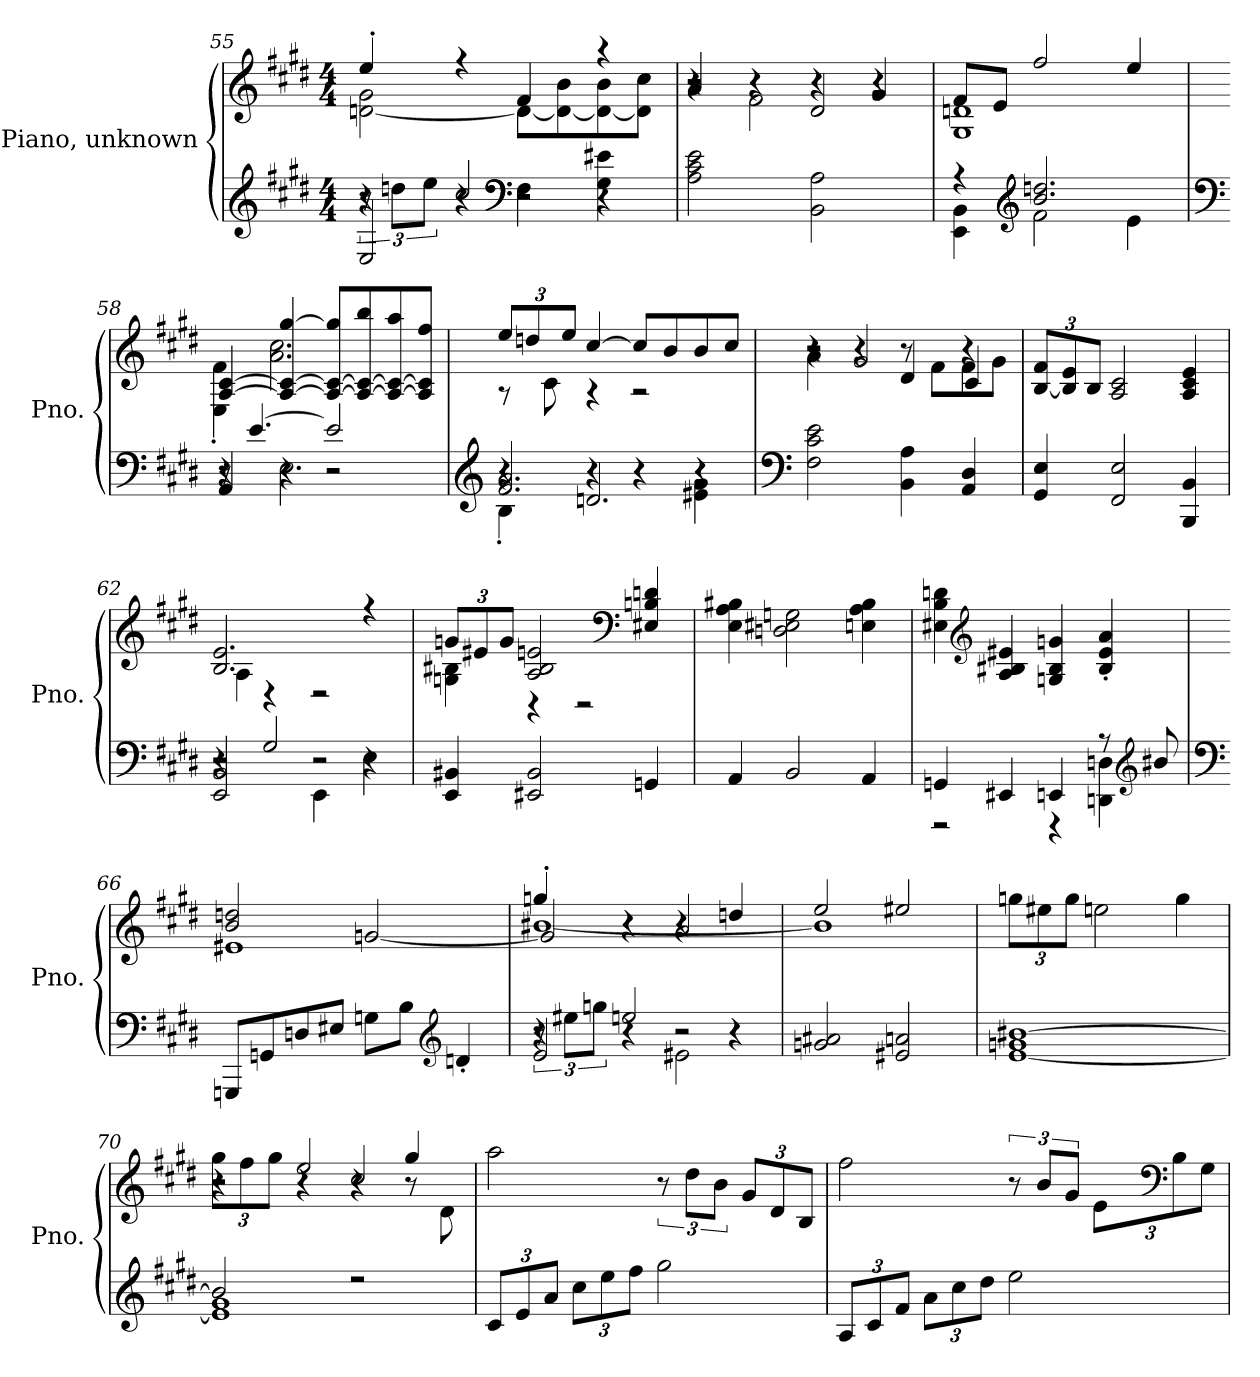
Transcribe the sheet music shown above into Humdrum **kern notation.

**kern	**kern
*part1	*part1
*staff2	*staff1
*I"Piano, unknown	*
*I'Pno.	*
!!LO:PB:g=z
*clefG2	*clefG2
*k[f#c#g#d#]	*k[f#c#g#d#]
*M4/4	*M4/4
=55	=55
*^	*^
*	*^	*	*
4r	12r	2E/	4ee'/	[2dn\ 2g#\
.	12ddn\L	.	.	.
.	12ee\J	.	.	.
2cc#/	4r	.	4r	.
*clefF4	*	*	*	*
.	4F#\	2r	4f#/	8d\L_
.	.	.	.	8d\_ 8b\
4r	4G#\ 4e#X\	.	4r	8d\_ 8b\
.	.	.	.	8d\] 8cc#\J
*v	*v	*v	*	*
=56	=56	=56
*	*	*^
2A\ 2c#\ 2e\	4a/	4r	2r
.	4r	2f#\	.
2BB\ 2A\	4r	.	2d#/
.	4g#/	4r	.
*	*	*v	*v
=57	=57	=57
*^	*	*
4r	4EE\ 4BB\	8f#/L	1G# 1dn
.	.	8e/J	.
*clefG2	*	*	*
2.b/ 2.ddn/	2f#\	2ff#/	.
.	4e\	4ee/	.
*v	*v	*	*
=58	=58	=58
*clefF4	*	*
*^	*	*
*	*^	*	*
8r	4r	4AA/	[4A/ [4c#/	4E\' 4f#\'
[4.e/	.	.	.	.
.	2.E\	4r	4A/_ 4c#/_ [4gg#/	2.a\ 2.cc#\
2e/]	.	2r	8A/_ 8c#/_ 8gg#/]L	.
.	.	.	8A/_ 8c#/_ 8bb/	.
.	.	.	8A/_ 8c#/_ 8aa/	.
.	.	.	8A/] 8c#/] 8ff#/J	.
!!LO:LB:g=z	!!
=59	=59	=59	=59	=59
*clefG2	*	*	*	*
*	*	*	*Xbrackettup	*
2.f#/ 2.a/	4B'\	4r	12ee/L	8r
.	.	.	12ddn/	.
.	.	.	.	8c#\
.	.	.	12ee/J	.
.	4r	2.dn/	[4cc#/	4r
.	4r	.	8cc#/L]	2r
.	.	.	8b/	.
4r	4e#X\ 4g#\	.	8b/	.
.	.	.	8cc#/J	.
*v	*v	*v	*	*
*	*v	*v
=60	=60
*clefF4	*
*	*^
*	*	*^
2F#\ 2c#\ 2e\	4r	4a\	2r
.	2g#/	4r	.
4BB\ 4A\	.	8r	4d#/
.	.	8f#\L	.
4AA/ 4D#/	4r	8f#\	4c#/
.	.	8g#\J	.
*	*v	*v	*v
=61	=61
4GG#/ 4E/	[12B/ 12f#/L
.	12B/] 12e/
.	12B/J
2FF#/ 2E/	2A/ 2c#/
4BBB/ 4BB/	4A/ 4c#/ 4e/
=62	=62
*^	*^
*	*^	*	*
4r	2r	2EE/ 2BB/	2.B/ 2.e/	4A\
2G#/	.	.	.	4r
.	4EE\	2r	.	2r
4r	4E\	.	4r	.
*v	*v	*v	*	*
!!LO:LB:g=z	!!
=63	=63	=63
4EE/ 4BB#X/	12gn/L	4Gn\ 4B#X\
.	12e#X/	.
.	12g/J	.
2EE#X/ 2BB#/	2A/ 2B#/ 2en/	4r
.	.	2r
*	*clefF4	*
4GGn/	4E#X/ 4Bn/ 4dn/	.
*	*v	*v
=64	=64
4AA/	4E\ 4A\ 4B#X\
2BB/	2Dn\ 2E#X\ 2Gn\
4AA/	4En\ 4A\ 4B#\
=65	=65
*^	*
4GGn/	2r	4E#X\ 4B\ 4dn\
*	*	*clefG2
4EE#X/	.	4A/ 4B#X/ 4e#X/
4EEn/	4r	4Gn/ 4B#/ 4gn/
8r	4DDn\ 4Dn\	4B#/' 4e#/' 4a/'
*clefG2	*	*
8b#X/	.	.
*v	*v	*
!!LO:LB:g=z
=66	=66
*clefF4	*
*	*^
8GGGn/L	1e#X	2b/ 2ddn/
8GGn/	.	.
8Dn/	.	.
8E#X/J	.	.
8Gn\L	.	[2gn/
8B\J	.	.
*clefG2	*	*
4dn'/	.	.
=67	=67	=67
*^	*	*^
*	*^	*	*	*
4r	12r	2e/	4ggn'/	[1b#X	2g/]
.	12ee#X\L	.	.	.	.
.	12ggn\J	.	.	.	.
2een/	4r	.	4r	.	.
.	2e#X\	2r	4r	.	2a/
4r	.	.	4ddn/	.	.
*v	*v	*v	*	*	*
*	*	*v	*v
=68	=68	=68
2gn/ 2a#X/	2ee/	1b#]
2e#X/ 2an/	2ee#X/	.
*	*v	*v
=69	=69
*^	*
1gn [1b#X	[1e	12ggn\L
.	.	12ee#X\
.	.	12gg\J
.	.	2een\
.	.	4gg\
!!LO:LB:g=z
=70	=70	=70
*	*	*^
*	*	*	*^
2b#/]	1e] 1g#	4r	12gg#\L	2r
.	.	.	12ff#\	.
.	.	.	12gg#\J	.
.	.	2ee/	4r	.
2r	.	.	4r	2cc#/
.	.	4gg#/	8r	.
.	.	.	8d#\	.
*v	*v	*	*	*
*	*v	*v	*v
=71	=71
*Xbrackettup	*
12c#/L	2aa\
12e/	.
12a/J	.
12cc#\L	.
12ee\	.
12ff#\J	.
*	*brackettup
2gg#\	12r
.	12dd#\L
.	12b\J
*	*Xbrackettup
.	12g#/L
.	12d#/
.	12B/J
=72	=72
12A/L	2ff#\
12c#/	.
12f#/J	.
12a\L	.
12cc#\	.
12dd#\J	.
*	*brackettup
2ee\	12r
.	12b/L
.	12g#/J
*	*Xbrackettup
.	12e\L
*	*clefF4
.	12B\
.	12G#\J
=	=
*-	*-
